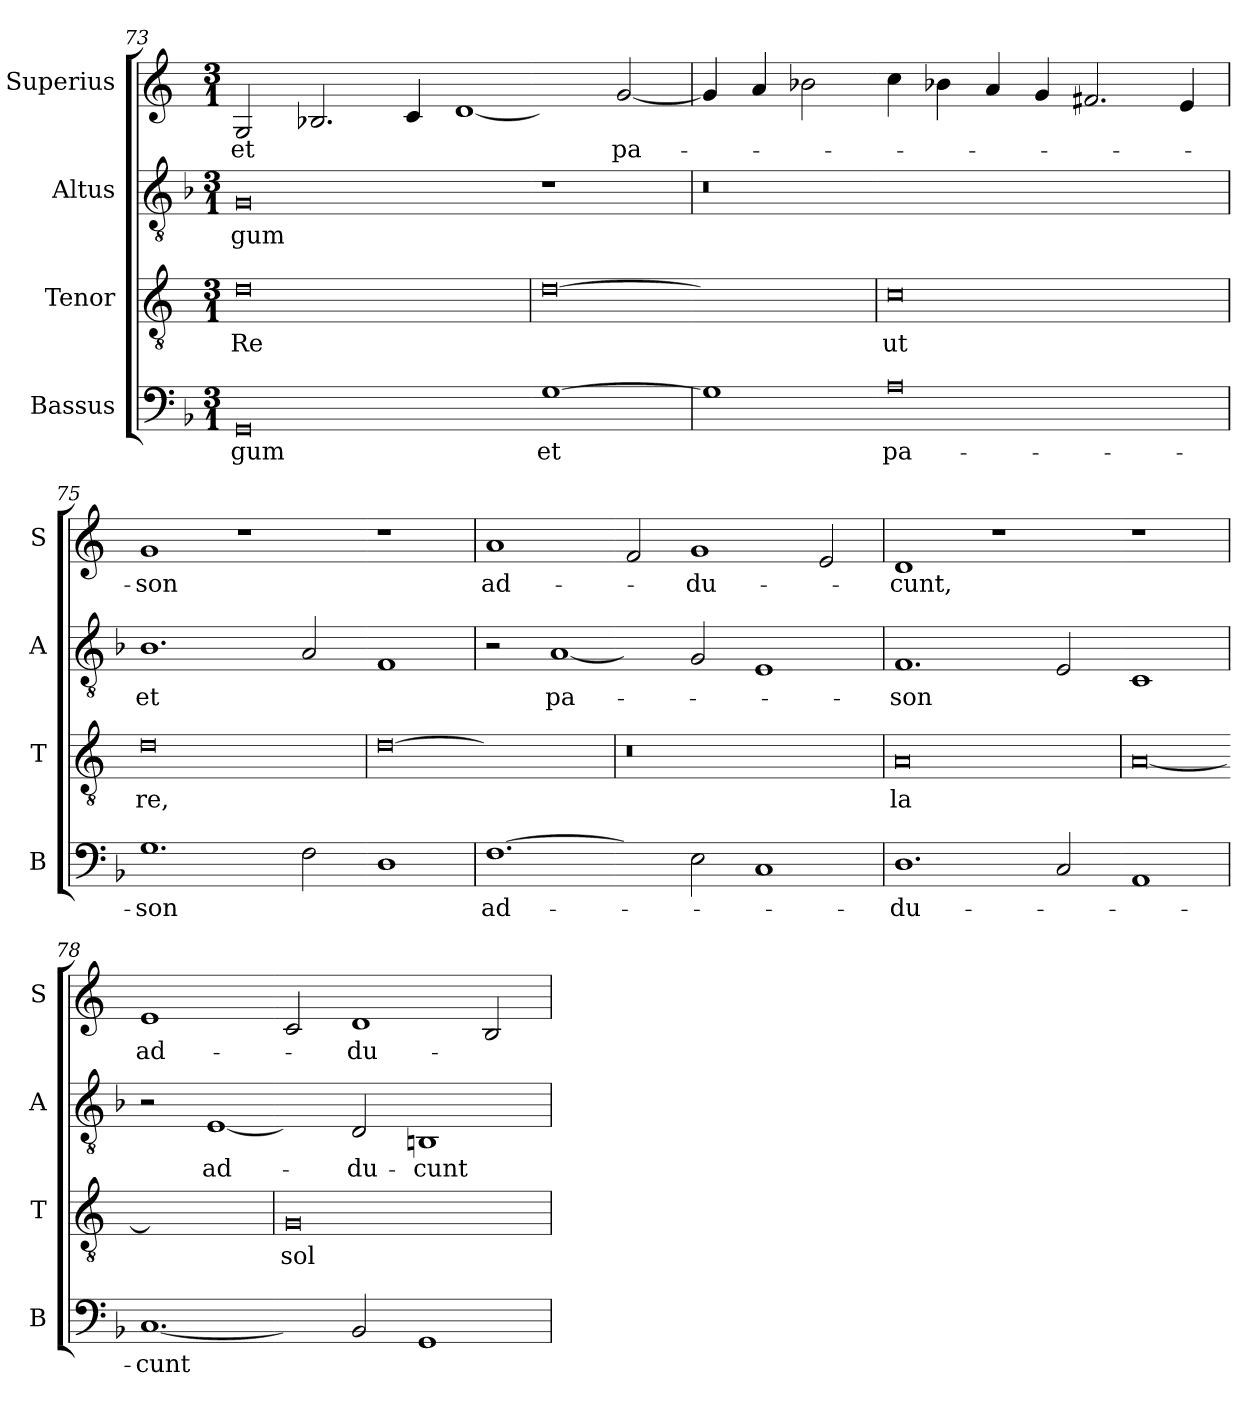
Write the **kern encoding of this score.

**kern	**text	**kern	**text	**kern	**text	**kern	**text
*part4	*part4	*part3	*part3	*part2	*part2	*part1	*part1
*staff4	*staff4	*staff3	*staff3	*staff2	*staff2	*staff1	*staff1
*I"Bassus	*	*I"Tenor	*	*I"Altus	*	*I"Superius	*
*I'B	*	*I'T	*	*I'A	*	*I'S	*
*clefF4	*	*clefGv2	*	*clefGv2	*	*clefG2	*
*k[b-]	*	*k[]	*	*k[b-]	*	*k[]	*
*M3/1	*	*M3/1	*	*M3/1	*	*M3/1	*
=73	=73	=73	=73	=73	=73	=73	=73
0GG	-gum	[y0d	Re	0G	-gum	2G/	et
.	.	.	.	.	.	2.B-X/	.
.	.	.	.	.	.	4c/	.
!	!	!	!	!	!	!LO:N:vis=1	!
.	.	.	.	.	.	[2d/	.
=-	=-	=	=-	=-	=-	=-	=-
!	!	!LO:N:vis=0	!	!	!	!	!
[1G	et	1d_	.	1r	.	2d/yy]	.
.	.	.	.	.	.	[2g/	pa-
=74	=74	=74-	=74	=74	=74	=74	=74
!	!	!	!	!LO:N:vis=0.	!	!	!
1G]	.	1dyy]	.	1r	.	4g/]	.
.	.	.	.	.	.	4a/	.
.	.	.	.	.	.	2b-X\	.
=-	=-	=	=-	=-	=-	=-	=-
0A	pa-	0c	ut	0ryy	.	4cc\	.
.	.	.	.	.	.	4b-X\	.
.	.	.	.	.	.	4a/	.
.	.	.	.	.	.	4g/	.
.	.	.	.	.	.	2.f#X/	.
.	.	.	.	.	.	4e/	.
=75	=75	=75	=75	=75	=75	=75	=75
1.G	-son	[y0d	re,	1.B-	et	1g	-son
.	.	.	.	.	.	1r	.
2F\	.	.	.	2A/	.	.	.
=-	=-	=	=-	=-	=-	=-	=-
!	!	!LO:N:vis=0	!	!	!	!	!
1D	.	1d_	.	1F	.	1r	.
=76	=76	=76-	=76	=76	=76	=76	=76
!LO:N:vis=1.	!	!	!	!	!	!	!
[1F	ad-	1dyy]	.	2r	.	1a	ad-
!	!	!	!	!LO:N:vis=1	!	!	!
.	.	.	.	[2A/	pa-	.	.
=-	=-	=	=-	=-	=-	=-	=-
2F/yy]	.	0r	.	2A/yy]	.	2f/	.
2E\	.	.	.	2G/	.	1g	-du-
1C	.	.	.	1E	.	.	.
.	.	.	.	.	.	2e/	.
=77	=77	=77	=77	=77	=77	=77	=77
1.D	-du-	[y0A	la	1.F	-son	1d	-cunt,
.	.	.	.	.	.	1r	.
2C/	.	.	.	2E/	.	.	.
=-	=-	=	=-	=-	=-	=-	=-
!	!	!LO:N:vis=0	!	!	!	!	!
1AA	.	1A_	.	1C	.	1r	.
=78	=78	=78-	=78	=78	=78	=78	=78
!LO:N:vis=1.	!	!	!	!	!	!	!
[1C/	-cunt	1Ayy]	.	2r	.	1e	ad-
!	!	!	!	!LO:N:vis=1	!	!	!
.	.	.	.	[2E/	ad-	.	.
=-	=-	=	=-	=-	=-	=-	=-
2C/yy]	.	0G	sol	2E/yy]	.	2c/	.
2BB-/	.	.	.	2D/	-du-	1d	-du-
1GG	.	.	.	1BBn	-cunt	.	.
.	.	.	.	.	.	2B/	.
=	=	=	=	=	=	=	=
*-	*-	*-	*-	*-	*-	*-	*-
